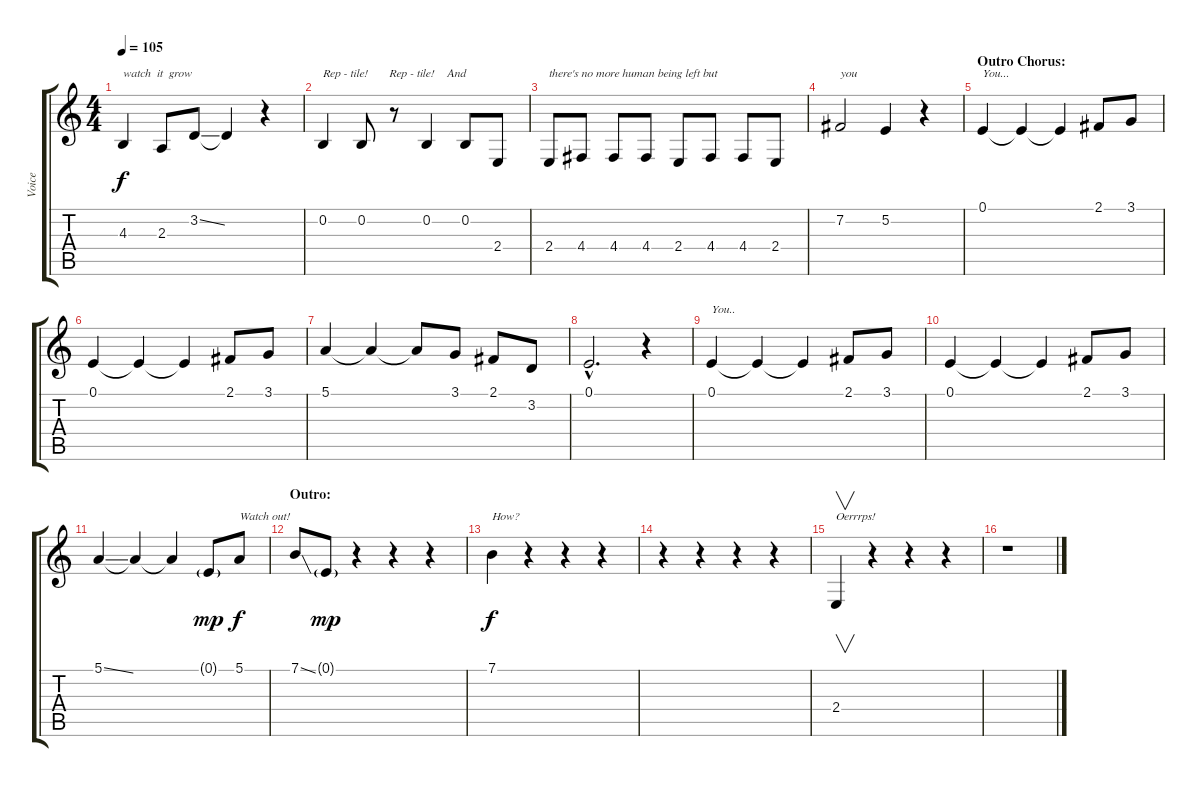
\track ("Voice" "Voice") {instrument oboe}
\staff {score tabs}
\tuning (E4 B3 G3 D3 A2 E2) {hide}
\ts (4 4)
\tempo 105
\clef g2
\ks c
4.3.4{txt "watch  it  grow" dy f} 2.3.8 3.2{ss}.8 3.2{t}.4 r.4 |
0.2.4{txt "Rep - tile!       Rep - tile!    And"} 0.2.8 r.8 0.2.4 0.2.8 2.4.8 |
2.4.8{txt "there's no more human being left but"} 4.4.8 4.4.8 4.4.8 2.4.8 4.4.8 4.4.8 2.4.8 |
7.2.2{txt "you"} 5.2.4 r.4 |
\section ("" "Outro Chorus:")
0.1.4{txt "You..."} 0.1{t}.4 0.1{t}.4 2.1.8 3.1.8 |
0.1.4 0.1{t}.4 0.1{t}.4 2.1.8 3.1.8 |
5.1.4 5.1{t}.4 5.1{t}.8 3.1.8 2.1.8 3.2.8 |
0.1{hac}.2{d} r.4 |
0.1.4{txt "You.."} 0.1{t}.4 0.1{t}.4 2.1.8 3.1.8 |
0.1.4 0.1{t}.4 0.1{t}.4 2.1.8 3.1.8 |
5.1{ss}.4 5.1{t}.4 5.1{t}.4 0.1{g}.8{dy mp} 5.1.8{txt "Watch out!" dy f} |
\section ("" "Outro:")
7.1{ss}.8 0.1{g}.8{dy mp} r.4 r.4 r.4 |
7.1.4{txt "How?" dy f} r.4 r.4 r.4 |
r.4 r.4 r.4 r.4 |
2.4.4{v txt "Oerrrps!"} r.4 r.4 r.4 |
r.1
